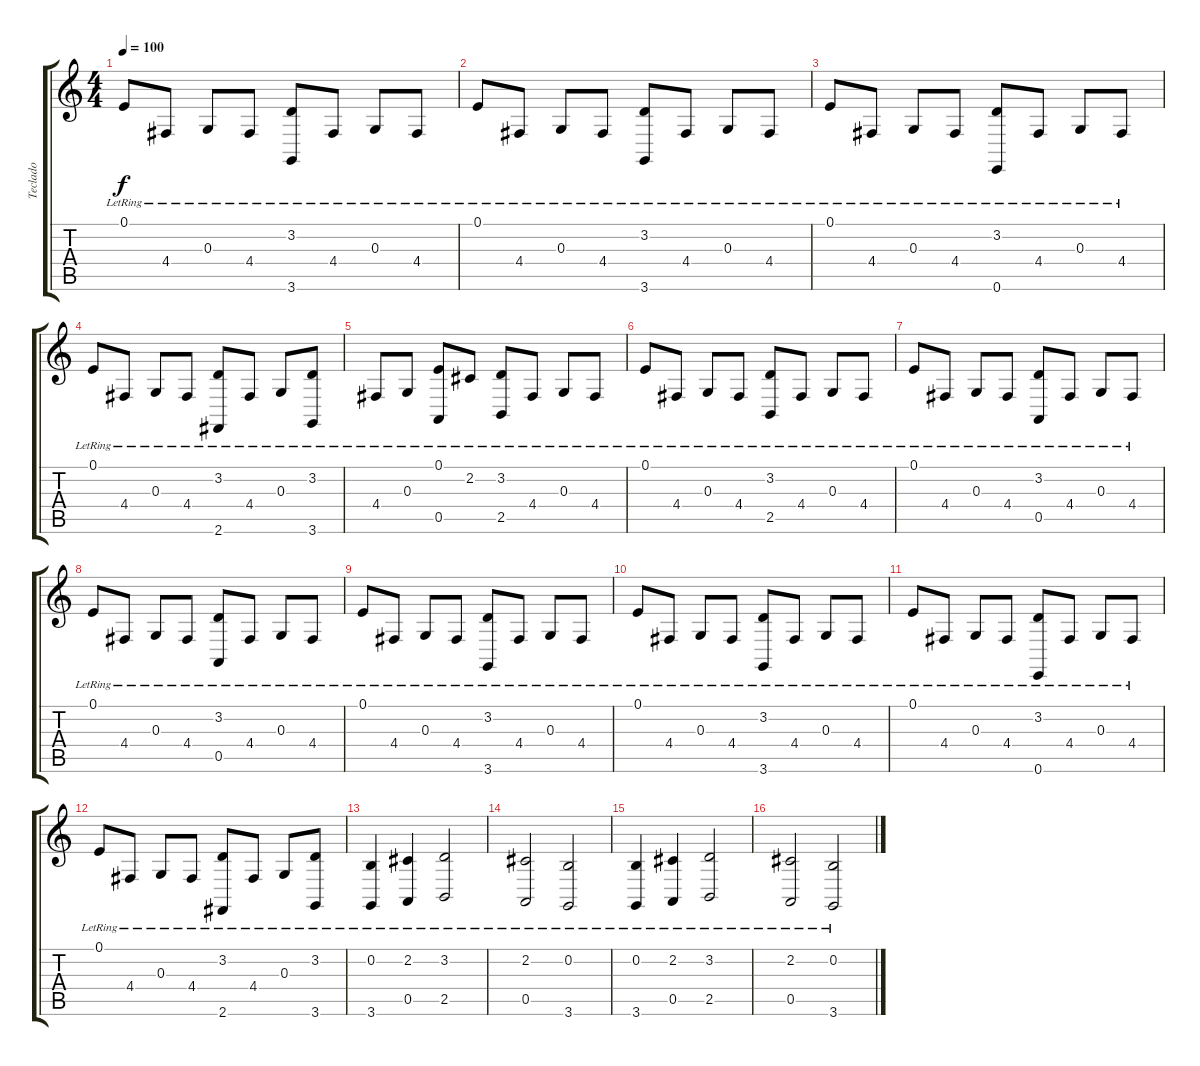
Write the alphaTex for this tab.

\track ("Teclado" "Teclado") {instrument acousticgrandpiano}
\staff {score tabs}
\tuning (E4 B3 G3 D3 A2 E2) {hide}
\ts (4 4)
\tempo 100
\clef g2
\ks c
0.1{lr}.8{dy f} 4.4{lr}.8 0.3{lr}.8 4.4{lr}.8 (3.2{lr} 3.6{lr}).8 4.4{lr}.8 0.3{lr}.8 4.4{lr}.8 |
0.1{lr}.8 4.4{lr}.8 0.3{lr}.8 4.4{lr}.8 (3.2{lr} 3.6{lr}).8 4.4{lr}.8 0.3{lr}.8 4.4{lr}.8 |
0.1{lr}.8 4.4{lr}.8 0.3{lr}.8 4.4{lr}.8 (3.2{lr} 0.6{lr}).8 4.4{lr}.8 0.3{lr}.8 4.4{lr}.8 |
0.1{lr}.8 4.4{lr}.8 0.3{lr}.8 4.4{lr}.8 (3.2{lr} 2.6{lr}).8 4.4{lr}.8 0.3{lr}.8 (3.2{lr} 3.6{lr}).8 |
4.4{lr}.8 0.3{lr}.8 (0.1{lr} 0.5{lr}).8 2.2{lr}.8 (3.2{lr} 2.5{lr}).8 4.4{lr}.8 0.3{lr}.8 4.4{lr}.8 |
0.1{lr}.8 4.4{lr}.8 0.3{lr}.8 4.4{lr}.8 (3.2{lr} 2.5{lr}).8 4.4{lr}.8 0.3{lr}.8 4.4{lr}.8 |
0.1{lr}.8 4.4{lr}.8 0.3{lr}.8 4.4{lr}.8 (3.2{lr} 0.5{lr}).8 4.4{lr}.8 0.3{lr}.8 4.4{lr}.8 |
0.1{lr}.8 4.4{lr}.8 0.3{lr}.8 4.4{lr}.8 (3.2{lr} 0.5{lr}).8 4.4{lr}.8 0.3{lr}.8 4.4{lr}.8 |
0.1{lr}.8 4.4{lr}.8 0.3{lr}.8 4.4{lr}.8 (3.2{lr} 3.6{lr}).8 4.4{lr}.8 0.3{lr}.8 4.4{lr}.8 |
0.1{lr}.8 4.4{lr}.8 0.3{lr}.8 4.4{lr}.8 (3.2{lr} 3.6{lr}).8 4.4{lr}.8 0.3{lr}.8 4.4{lr}.8 |
0.1{lr}.8 4.4{lr}.8 0.3{lr}.8 4.4{lr}.8 (3.2{lr} 0.6{lr}).8 4.4{lr}.8 0.3{lr}.8 4.4{lr}.8 |
0.1{lr}.8 4.4{lr}.8 0.3{lr}.8 4.4{lr}.8 (3.2{lr} 2.6{lr}).8 4.4{lr}.8 0.3{lr}.8 (3.2{lr} 3.6{lr}).8 |
(0.2{lr} 3.6{lr}).4 (2.2{lr} 0.5{lr}).4 (3.2{lr} 2.5{lr}).2 |
(2.2{lr} 0.5{lr}).2 (0.2{lr} 3.6{lr}).2 |
(0.2{lr} 3.6{lr}).4 (2.2{lr} 0.5{lr}).4 (3.2{lr} 2.5{lr}).2 |
(2.2{lr} 0.5{lr}).2 (0.2{lr} 3.6{lr}).2
